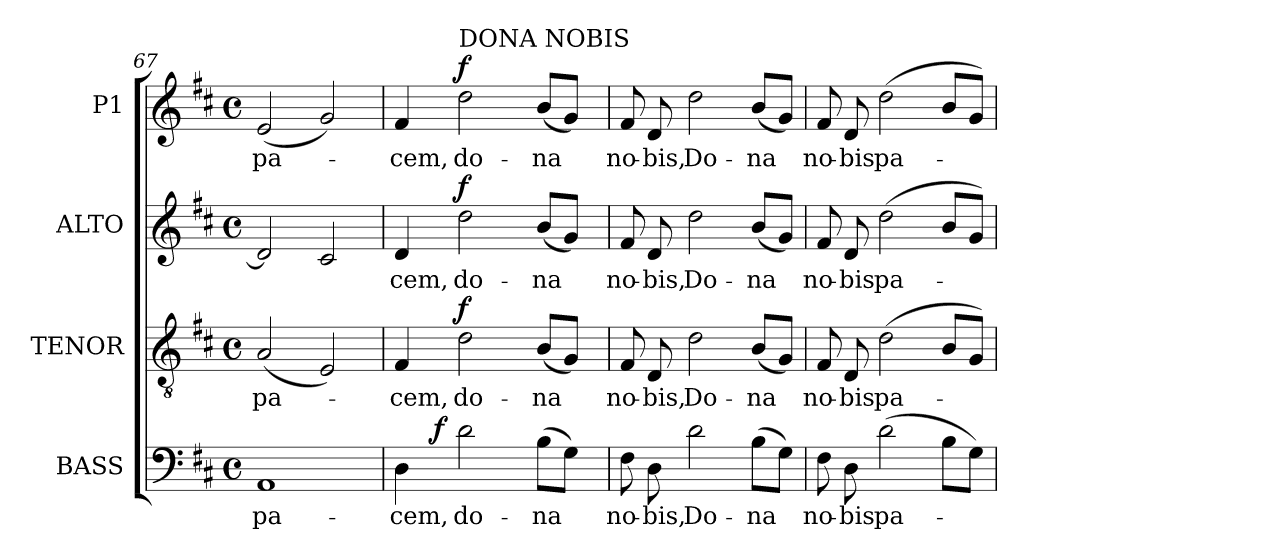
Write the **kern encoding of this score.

**kern	**text	**dynam	**kern	**text	**dynam	**kern	**text	**dynam	**kern	**text	**dynam
*part4	*part4	*part4	*part3	*part3	*part3	*part2	*part2	*part2	*part1	*part1	*part1
*staff4	*staff4	*staff4	*staff3	*staff3	*staff3	*staff2	*staff2	*staff2	*staff1	*staff1	*staff1
*I"BASS	*	*	*I"TENOR	*	*	*I"ALTO	*	*	*I"P1	*	*
*clefF4	*	*	*clefGv2	*	*	*clefG2	*	*	*clefG2	*	*
*	*	*	*ITrd7c12	*	*	*	*	*	*	*	*
*k[f#c#]	*	*	*k[f#c#]	*	*	*k[f#c#]	*	*	*k[f#c#]	*	*
*D:	*	*	*D:	*	*	*D:	*	*	*D:	*	*
*M4/4	*	*	*M4/4	*	*	*M4/4	*	*	*M4/4	*	*
*met(c)	*	*	*met(c)	*	*	*met(c)	*	*	*met(c)	*	*
=67	=67	=67	=67	=67	=67	=67	=67	=67	=67	=67	=67
!	!LO:LY:b:color=#000000	!	!	!	!	!	!	!	!	!	!
!	!	!	!	!LO:LY:b:color=#000000	!	!	!	!	!	!	!
!	!	!	!	!	!	!	!	!	!	!LO:LY:b:color=#000000	!
1AAi	pa-	.	(2AAi/	pa-	.	2di/]	.	.	(2ei/	pa-	.
.	.	.	2EEi/)	.	.	2c#i/	.	.	2gi/)	.	.
=68	=68	=68	=68	=68	=68	=68	=68	=68	=68	=68	=68
!	!LO:LY:b:color=#000000	!	!	!	!	!	!	!	!	!	!
!	!	!	!	!LO:LY:b:color=#000000	!	!	!	!	!	!	!
!	!	!	!	!	!	!	!LO:LY:b:color=#000000	!	!	!	!
!	!	!	!	!	!	!	!	!	!	!LO:LY:b:color=#000000	!
*^	*	*	*	*	*	*	*	*	*	*	*
4Di\	8ryy	-cem,	.	4FF#i/	-cem,	.	4di/	-cem,	.	4f#i/	-cem,	.
.	64ryy	.	.	.	.	.	.	.	.	.	.	.
.	256..ryy	.	.	.	.	.	.	.	.	.	.	.
.	2ryy	.	f	.	.	.	.	.	.	.	.	.
!	!	!LO:LY:b:color=#000000	!	!	!	!	!	!	!	!	!	!
!	!	!	!	!	!LO:LY:b:color=#000000	!	!	!	!	!	!	!
!	!	!	!	!	!	!	!	!LO:LY:b:color=#000000	!	!	!	!
!	!	!	!	!	!	!	!	!	!	!LO:TX:a:t=DONA NOBIS	!	!
!	!	!	!	!	!	!	!	!	!	!	!LO:LY:b:color=#000000	!
2di\	.	do-	.	2Di\	do-	f	2ddi\	do-	f	2ddi\	do-	f
.	4ryy	.	.	.	.	.	.	.	.	.	.	.
!	!	!LO:LY:b:color=#000000	!	!	!	!	!	!	!	!	!	!
!	!	!	!	!	!LO:LY:b:color=#000000	!	!	!	!	!	!	!
!	!	!	!	!	!	!	!	!LO:LY:b:color=#000000	!	!	!	!
!	!	!	!	!	!	!	!	!	!	!	!LO:LY:b:color=#000000	!
(8Bi\L	.	-na	.	(8BBi/L	-na	.	(8bi/L	-na	.	(8bi/L	-na	.
8Gi\J)	.	.	.	8GGi/J)	.	.	8gi/J)	.	.	8gi/J)	.	.
.	16ryy	.	.	.	.	.	.	.	.	.	.	.
.	32ryy	.	.	.	.	.	.	.	.	.	.	.
.	128ryy	.	.	.	.	.	.	.	.	.	.	.
.	1024ryy	.	.	.	.	.	.	.	.	.	.	.
*v	*v	*	*	*	*	*	*	*	*	*	*	*
=69	=69	=69	=69	=69	=69	=69	=69	=69	=69	=69	=69
*^	*	*	*	*	*	*	*	*	*	*	*
!	!	!LO:LY:b:color=#000000	!	!	!	!	!	!	!	!	!	!
*v	*v	*	*	*	*	*	*	*	*	*	*	*
*^	*	*	*	*	*	*	*	*	*	*	*
!	!	!	!	!	!LO:LY:b:color=#000000	!	!	!	!	!	!	!
*v	*v	*	*	*	*	*	*	*	*	*	*	*
*^	*	*	*	*	*	*	*	*	*	*	*
!	!	!	!	!	!	!	!	!LO:LY:b:color=#000000	!	!	!	!
*v	*v	*	*	*	*	*	*	*	*	*	*	*
*^	*	*	*	*	*	*	*	*	*	*	*
!	!	!	!	!	!	!	!	!	!	!	!LO:LY:b:color=#000000	!
*v	*v	*	*	*	*	*	*	*	*	*	*	*
8F#i\	no-	.	8FF#i/	no-	.	8f#i/	no-	.	8f#i/	no-	.
!	!LO:LY:b:color=#000000	!	!	!	!	!	!	!	!	!	!
!	!	!	!	!LO:LY:b:color=#000000	!	!	!	!	!	!	!
!	!	!	!	!	!	!	!LO:LY:b:color=#000000	!	!	!	!
!	!	!	!	!	!	!	!	!	!	!LO:LY:b:color=#000000	!
8Di\	-bis,	.	8DDi/	-bis,	.	8di/	-bis,	.	8di/	-bis,	.
!	!LO:LY:b:color=#000000	!	!	!	!	!	!	!	!	!	!
!	!	!	!	!LO:LY:b:color=#000000	!	!	!	!	!	!	!
!	!	!	!	!	!	!	!LO:LY:b:color=#000000	!	!	!	!
!	!	!	!	!	!	!	!	!	!	!LO:LY:b:color=#000000	!
2di\	Do-	.	2Di\	Do-	.	2ddi\	Do-	.	2ddi\	Do-	.
!	!LO:LY:b:color=#000000	!	!	!	!	!	!	!	!	!	!
!	!	!	!	!LO:LY:b:color=#000000	!	!	!	!	!	!	!
!	!	!	!	!	!	!	!LO:LY:b:color=#000000	!	!	!	!
!	!	!	!	!	!	!	!	!	!	!LO:LY:b:color=#000000	!
(8Bi\L	-na	.	(8BBi/L	-na	.	(8bi/L	-na	.	(8bi/L	-na	.
8Gi\J)	.	.	8GGi/J)	.	.	8gi/J)	.	.	8gi/J)	.	.
=70	=70	=70	=70	=70	=70	=70	=70	=70	=70	=70	=70
!	!LO:LY:b:color=#000000	!	!	!	!	!	!	!	!	!	!
!	!	!	!	!LO:LY:b:color=#000000	!	!	!	!	!	!	!
!	!	!	!	!	!	!	!LO:LY:b:color=#000000	!	!	!	!
!	!	!	!	!	!	!	!	!	!	!LO:LY:b:color=#000000	!
8F#i\	no-	.	8FF#i/	no-	.	8f#i/	no-	.	8f#i/	no-	.
!	!LO:LY:b:color=#000000	!	!	!	!	!	!	!	!	!	!
!	!	!	!	!LO:LY:b:color=#000000	!	!	!	!	!	!	!
!	!	!	!	!	!	!	!LO:LY:b:color=#000000	!	!	!	!
!	!	!	!	!	!	!	!	!	!	!LO:LY:b:color=#000000	!
8Di\	-bis	.	8DDi/	-bis	.	8di/	-bis	.	8di/	-bis	.
!	!LO:LY:b:color=#000000	!	!	!	!	!	!	!	!	!	!
!	!	!	!	!LO:LY:b:color=#000000	!	!	!	!	!	!	!
!	!	!	!	!	!	!	!LO:LY:b:color=#000000	!	!	!	!
!	!	!	!	!	!	!	!	!	!	!LO:LY:b:color=#000000	!
(2di\	pa-	.	(2Di\	pa-	.	(2ddi\	pa-	.	(2ddi\	pa-	.
8Bi\L	.	.	8BBi/L	.	.	8bi/L	.	.	8bi/L	.	.
8Gi\J)	.	.	8GGi/J)	.	.	8gi/J)	.	.	8gi/J)	.	.
=	=	=	=	=	=	=	=	=	=	=	=
*-	*-	*-	*-	*-	*-	*-	*-	*-	*-	*-	*-
